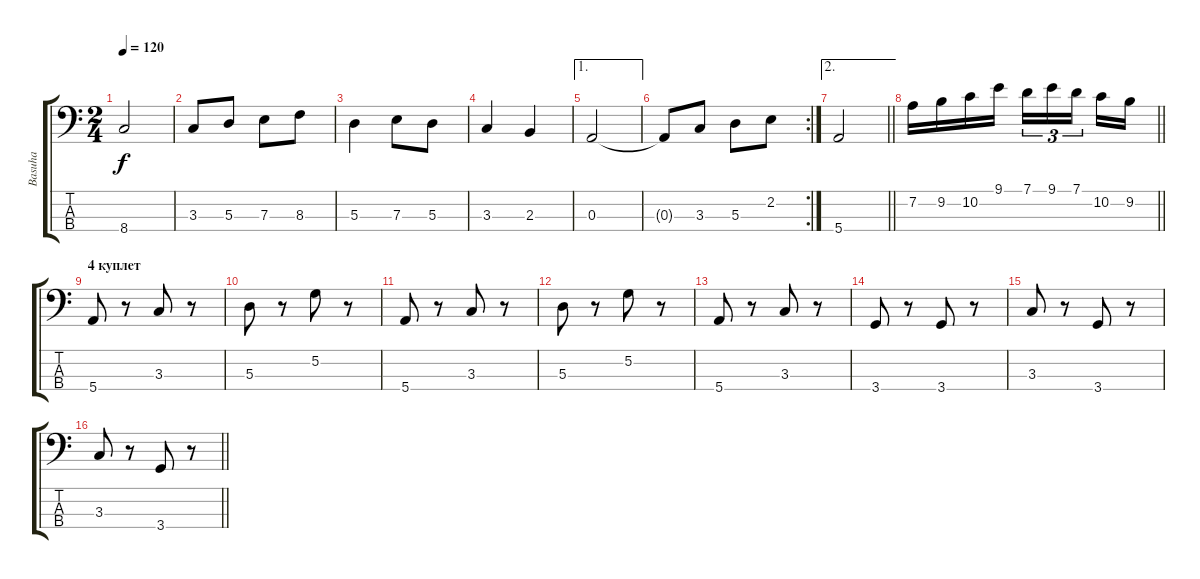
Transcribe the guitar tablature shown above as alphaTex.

\track ("Basuha" "Basuha") {solo instrument electricbassfinger}
\staff {score tabs}
\tuning (G2 D2 A1 E1) {hide}
\ts (2 4)
\tempo 120
\clef f4
\ks c
8.4.2{dy f} |
3.3.8 5.3.8 7.3.8 8.3.8 |
5.3.4 7.3.8 5.3.8 |
3.3.4 2.3.4 |
\ae 1
0.3.2 |
\rc 2
0.3{t}.8 3.3.8 5.3.8 2.2.8 |
\ae 2
\barLineRight lightlight
5.4.2 |
\section ("" "")
\barLineRight lightlight
7.2.16 9.2.16 10.2.16 9.1.16 7.1.16{tu (3 2)} 9.1.16{tu (3 2)} 7.1.16{tu (3 2) beam splitsecondary} 10.2.16 9.2.16 |
\section ("" "4 куплет")
5.4.8 r.8 3.3.8 r.8 |
5.3.8 r.8 5.2.8 r.8 |
5.4.8 r.8 3.3.8 r.8 |
5.3.8 r.8 5.2.8 r.8 |
5.4.8 r.8 3.3.8 r.8 |
3.4.8 r.8 3.4.8 r.8 |
3.3.8 r.8 3.4.8 r.8 |
\barLineRight lightlight
3.3.8 r.8 3.4.8 r.8
